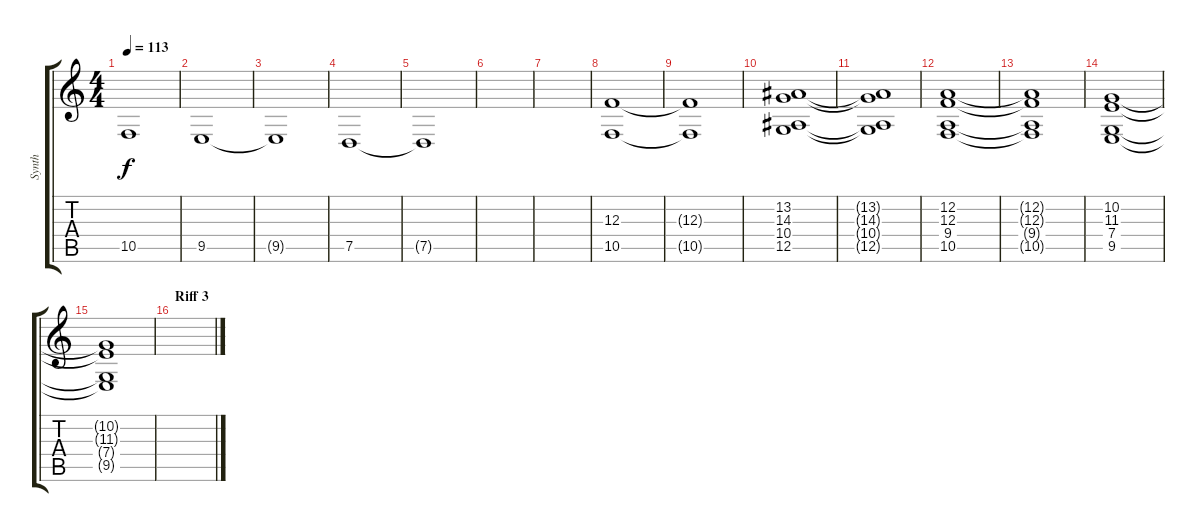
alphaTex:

\track ("Synth" "Synth") {instrument pad2warm}
\staff {score tabs}
\tuning (D4 A3 F3 C3 G2 D2) {hide}
\ts (4 4)
\tempo 113
\clef g2
\ks c
10.5{t}.1{dy f} |
9.5.1 |
9.5{t}.1 |
7.5.1 |
7.5{t}.1 |
|
|
(12.3 10.5).1{volume 8 instrument pad2warm} |
(12.3{t} 10.5{t}).1 |
(13.2 14.3 10.4 12.5).1 |
(13.2{t} 14.3{t} 10.4{t} 12.5{t}).1 |
(12.2 12.3 9.4 10.5).1 |
(12.2{t} 12.3{t} 9.4{t} 10.5{t}).1 |
(10.2 11.3 7.4 9.5).1 |
(10.2{t} 11.3{t} 7.4{t} 9.5{t}).1 |
\section ("" "Riff 3")
